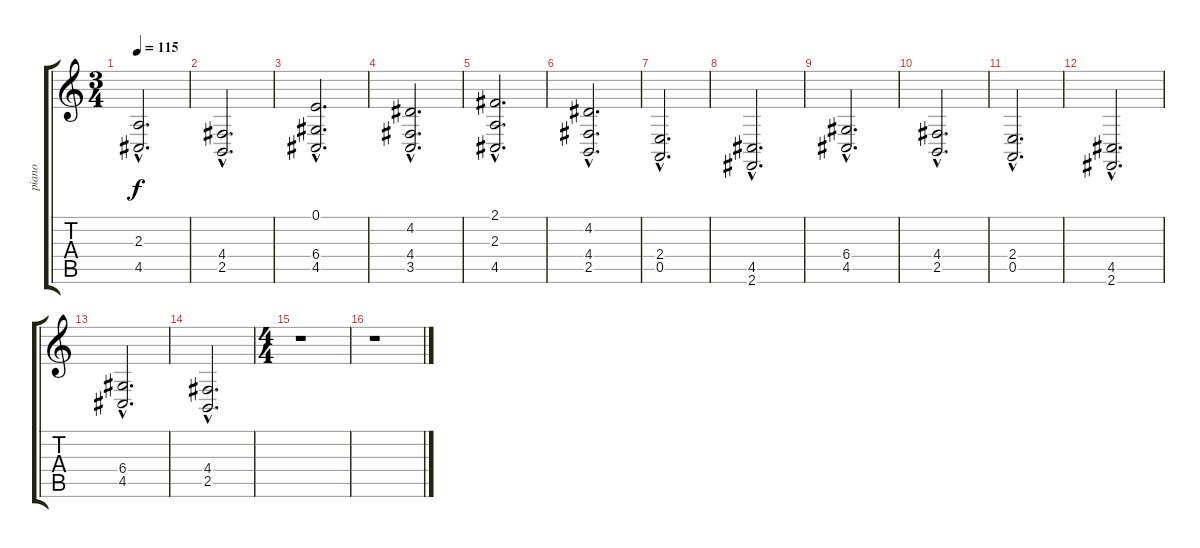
\track ("piano" "piano") {instrument acousticgrandpiano}
\staff {score tabs}
\tuning (E4 B3 G3 D3 A2 E2) {hide}
\ts (3 4)
\tempo 115
\clef g2
\ks c
(2.3{hac} 4.5{hac}).2{d dy f} |
(4.4{hac} 2.5{hac}).2{d} |
(0.1{hac} 6.4{hac} 4.5{hac}).2{d} |
(4.2{hac} 4.4{hac} 3.5{hac}).2{d} |
(2.1{hac} 2.3{hac} 4.5{hac}).2{d} |
(4.2{hac} 4.4{hac} 2.5{hac}).2{d} |
(2.4{hac} 0.5{hac}).2{d} |
(4.5{hac} 2.6{hac}).2{d} |
(6.4{hac} 4.5{hac}).2{d} |
(4.4{hac} 2.5{hac}).2{d} |
(2.4{hac} 0.5{hac}).2{d} |
(4.5{hac} 2.6{hac}).2{d} |
(6.4{hac} 4.5{hac}).2{d} |
(4.4{hac} 2.5{hac}).2{d} |
\ts (4 4)
r.1 |
r.1
